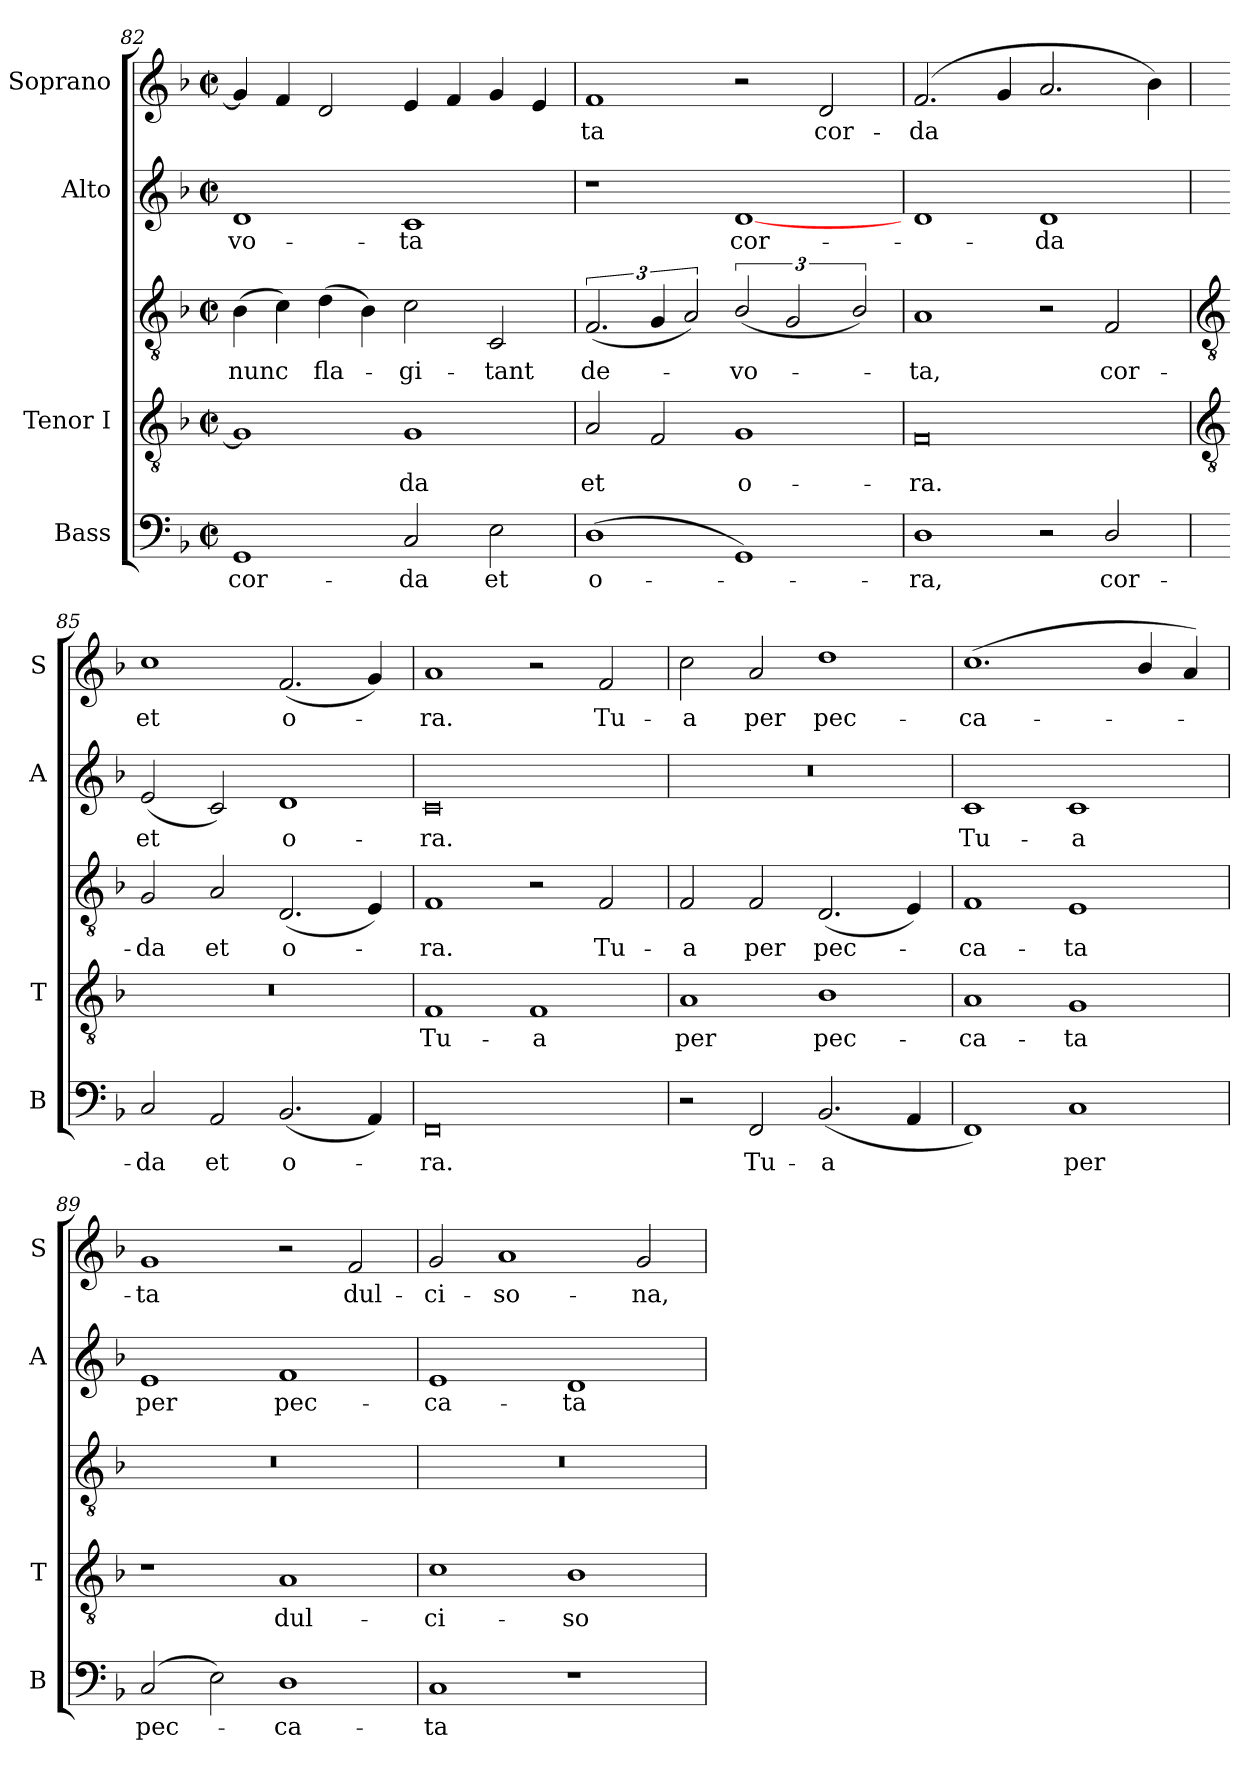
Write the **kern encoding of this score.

**kern	**text	**kern	**text	**kern	**text	**kern	**text	**kern	**text
*part4	*part4	*part3	*part3	*part3	*part3	*part2	*part2	*part1	*part1
*staff5	*staff5	*staff4	*staff4	*staff3	*staff3	*staff2	*staff2	*staff1	*staff1
*I"Bass	*	*I"Tenor I	*	*	*	*I"Alto	*	*I"Soprano	*
*I'B	*	*I'T	*	*	*	*I'A	*	*I'S	*
*clefF4	*	*clefGv2	*	*clefGv2	*	*clefG2	*	*clefG2	*
*k[b-]	*	*k[b-]	*	*k[b-]	*	*k[b-]	*	*k[b-]	*
*F:	*	*F:	*	*F:	*	*F:	*	*F:	*
*M4/2	*	*M4/2	*	*M4/2	*	*M4/2	*	*M4/2	*
*met(c|)	*	*met(c|)	*	*met(c|)	*	*met(c|)	*	*met(c|)	*
=82	=82	=82	=82	=82	=82	=82	=82	=82	=82
!	!LO:LY:b	!	!	!	!LO:LY:b	!	!LO:LY:b	!	!
1GG	cor-	1G]	.	(>4B-	nunc	1d	-vo-	4g]	.
.	.	.	.	4c)	.	.	.	4f	.
!	!	!	!	!	!LO:LY:b	!	!	!	!
.	.	.	.	(>4d	fla-	.	.	2d	.
.	.	.	.	4B-)	.	.	.	.	.
!	!LO:LY:b	!	!LO:LY:b	!	!LO:LY:b	!	!LO:LY:b	!	!
2C	-da	1G	da	2c	gi-	1c	-ta	4e	.
.	.	.	.	.	.	.	.	4f	.
!	!LO:LY:b	!	!	!	!LO:LY:b	!	!	!	!
2E	et	.	.	2C	-tant	.	.	4g	.
.	.	.	.	.	.	.	.	4e	.
=83	=83	=83	=83	=83	=83	=83	=83	=83	=83
!	!LO:LY:b	!	!LO:LY:b	!	!LO:LY:b	!	!	!	!LO:LY:b
(<1D	o-	2A	et	(<3.F	de-	1r	.	1f	ta
.	.	2F	.	6G	.	.	.	.	.
.	.	.	.	3A)	.	.	.	.	.
!	!	!	!LO:LY:b	!	!LO:LY:b	!	!LO:LY:b	!	!
1GG)	.	1G	o-	(<3B-/	vo-	[1d	cor-	2r	.
.	.	.	.	3G	.	.	.	.	.
!	!	!	!	!	!	!	!	!	!LO:LY:b
.	.	.	.	.	.	.	.	2d	cor-
.	.	.	.	3B-/)	.	.	.	.	.
=84	=84	=84	=84	=84	=84	=84	=84	=84	=84
!	!LO:LY:b	!	!LO:LY:b	!	!LO:LY:b	!	!	!	!LO:LY:b
1D	ra,	0F	-ra.	1A	-ta,	1d	.	(<2.f	-da
.	.	.	.	.	.	.	.	4g	.
!	!	!	!	!	!	!	!LO:LY:b	!	!
2r	.	.	.	2r	.	1d	da	2.a	.
!	!LO:LY:b	!	!	!	!LO:LY:b	!	!	!	!
2D/	cor-	.	.	2F	cor-	.	.	.	.
.	.	.	.	.	.	.	.	4b-)	.
!!LO:LB:g=z
=85	=85	=85	=85	=85	=85	=85	=85	=85	=85
*	*	*clefGv2	*	*clefGv2	*	*	*	*	*
!	!LO:LY:b	!	!	!	!LO:LY:b	!	!LO:LY:b	!	!LO:LY:b
2C	-da	0r	.	2G	da	(<2e	et	1cc	et
!	!LO:LY:b	!	!	!	!LO:LY:b	!	!	!	!
2AA	et	.	.	2A	et	2c)	.	.	.
!	!LO:LY:b	!	!	!	!LO:LY:b	!	!LO:LY:b	!	!LO:LY:b
(<2.BB-	o-	.	.	(<2.D	o-	1d	o-	(<2.f	o-
4AA)	.	.	.	4E)	.	.	.	4g)	.
=86	=86	=86	=86	=86	=86	=86	=86	=86	=86
!	!LO:LY:b	!	!LO:LY:b	!	!LO:LY:b	!	!LO:LY:b	!	!LO:LY:b
0FF	ra.	1F	-Tu-	1F	ra.	0c	-ra.	1a	ra.
!	!	!	!LO:LY:b	!	!	!	!	!	!
.	.	1F	-a	2r	.	.	.	2r	.
!	!	!	!	!	!LO:LY:b	!	!	!	!LO:LY:b
.	.	.	.	2F	Tu-	.	.	2f	Tu-
=87	=87	=87	=87	=87	=87	=87	=87	=87	=87
!	!	!	!LO:LY:b	!	!LO:LY:b	!	!	!	!LO:LY:b
2r	.	1A	per	2F	a	0r	.	2cc	-a
!	!LO:LY:b	!	!	!	!LO:LY:b	!	!	!	!LO:LY:b
2FF	Tu-	.	.	2F	per	.	.	2a	per
!	!LO:LY:b	!	!LO:LY:b	!	!LO:LY:b	!	!	!	!LO:LY:b
(<2.BB-	-a	1B-	pec-	(<2.D	pec-	.	.	1dd	pec-
4AA	.	.	.	4E)	.	.	.	.	.
=88	=88	=88	=88	=88	=88	=88	=88	=88	=88
!	!	!	!LO:LY:b	!	!LO:LY:b	!	!LO:LY:b	!	!LO:LY:b
1FF)	.	1A	ca-	1F	-ca-	1c	Tu-	(<1.cc	-ca-
!	!LO:LY:b	!	!LO:LY:b	!	!LO:LY:b	!	!LO:LY:b	!	!
1C	per	1G	-ta	1E	-ta	1c	-a	.	.
.	.	.	.	.	.	.	.	4b-/	.
.	.	.	.	.	.	.	.	4a)	.
=89	=89	=89	=89	=89	=89	=89	=89	=89	=89
!	!LO:LY:b	!	!	!	!	!	!LO:LY:b	!	!LO:LY:b
(<2C	pec-	1r	.	0r	.	1e	per	1g	ta
2E)	.	.	.	.	.	.	.	.	.
!	!LO:LY:b	!	!LO:LY:b	!	!	!	!LO:LY:b	!	!
1D	ca-	1A	dul-	.	.	1f	pec-	2r	.
!	!	!	!	!	!	!	!	!	!LO:LY:b
.	.	.	.	.	.	.	.	2f	dul-
=90	=90	=90	=90	=90	=90	=90	=90	=90	=90
!	!LO:LY:b	!	!LO:LY:b	!	!	!	!LO:LY:b	!	!LO:LY:b
1C	-ta	1c	-ci-	0r	.	1e	-ca-	2g	-ci-
!	!	!	!	!	!	!	!	!	!LO:LY:b
.	.	.	.	.	.	.	.	1a	-so-
!	!	!	!LO:LY:b	!	!	!	!LO:LY:b	!	!
1r	.	1B-	-so-	.	.	1d	-ta	.	.
!	!	!	!	!	!	!	!	!	!LO:LY:b
.	.	.	.	.	.	.	.	2g	-na,
=	=	=	=	=	=	=	=	=	=
*-	*-	*-	*-	*-	*-	*-	*-	*-	*-
